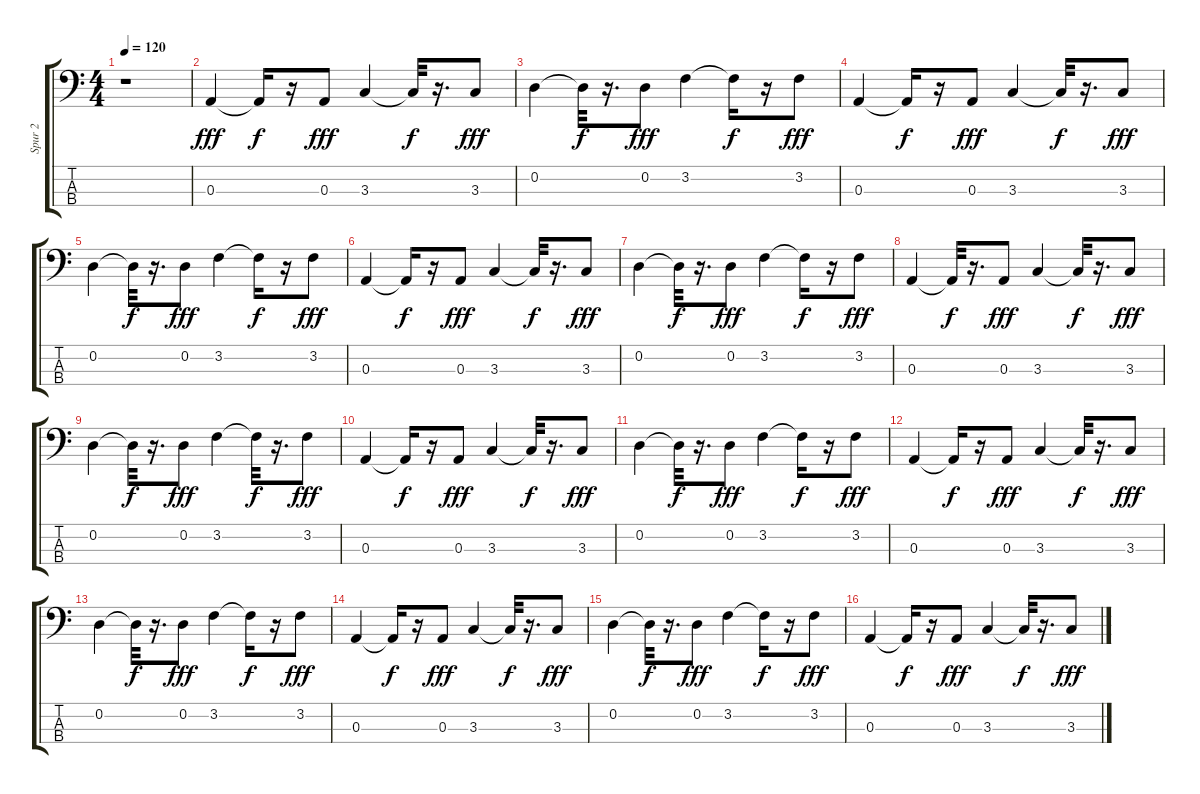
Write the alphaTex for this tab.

\track ("Spur 2" "Spur 2") {instrument electricbassfinger}
\staff {score tabs}
\tuning (G2 D2 A1 E1) {hide}
\ts (4 4)
\tempo 120
\clef f4
\ks c
r.1{dy fff instrument electricbassfinger} |
0.3.4 0.3{t}.16{dy f} r.16 0.3.8{dy fff} 3.3.4 3.3{t}.32{dy f} r.16{d} 3.3.8{dy fff} |
0.2.4 0.2{t}.32{dy f} r.16{d} 0.2.8{dy fff} 3.2.4 3.2{t}.16{dy f} r.16 3.2.8{dy fff} |
0.3.4 0.3{t}.16{dy f} r.16 0.3.8{dy fff} 3.3.4 3.3{t}.32{dy f} r.16{d} 3.3.8{dy fff} |
0.2.4 0.2{t}.32{dy f} r.16{d} 0.2.8{dy fff} 3.2.4 3.2{t}.16{dy f} r.16 3.2.8{dy fff} |
0.3.4 0.3{t}.16{dy f} r.16 0.3.8{dy fff} 3.3.4 3.3{t}.32{dy f} r.16{d} 3.3.8{dy fff} |
0.2.4 0.2{t}.32{dy f} r.16{d} 0.2.8{dy fff} 3.2.4 3.2{t}.16{dy f} r.16 3.2.8{dy fff} |
0.3.4 0.3{t}.32{dy f} r.16{d} 0.3.8{dy fff} 3.3.4 3.3{t}.32{dy f} r.16{d} 3.3.8{dy fff} |
0.2.4 0.2{t}.32{dy f} r.16{d} 0.2.8{dy fff} 3.2.4 3.2{t}.32{dy f} r.16{d} 3.2.8{dy fff} |
0.3.4 0.3{t}.16{dy f} r.16 0.3.8{dy fff} 3.3.4 3.3{t}.32{dy f} r.16{d} 3.3.8{dy fff} |
0.2.4 0.2{t}.32{dy f} r.16{d} 0.2.8{dy fff} 3.2.4 3.2{t}.16{dy f} r.16 3.2.8{dy fff} |
0.3.4 0.3{t}.16{dy f} r.16 0.3.8{dy fff} 3.3.4 3.3{t}.32{dy f} r.16{d} 3.3.8{dy fff} |
0.2.4 0.2{t}.32{dy f} r.16{d} 0.2.8{dy fff} 3.2.4 3.2{t}.16{dy f} r.16 3.2.8{dy fff} |
0.3.4 0.3{t}.16{dy f} r.16 0.3.8{dy fff} 3.3.4 3.3{t}.32{dy f} r.16{d} 3.3.8{dy fff} |
0.2.4 0.2{t}.32{dy f} r.16{d} 0.2.8{dy fff} 3.2.4 3.2{t}.16{dy f} r.16 3.2.8{dy fff} |
0.3.4 0.3{t}.16{dy f} r.16 0.3.8{dy fff} 3.3.4 3.3{t}.32{dy f} r.16{d} 3.3.8{dy fff}
